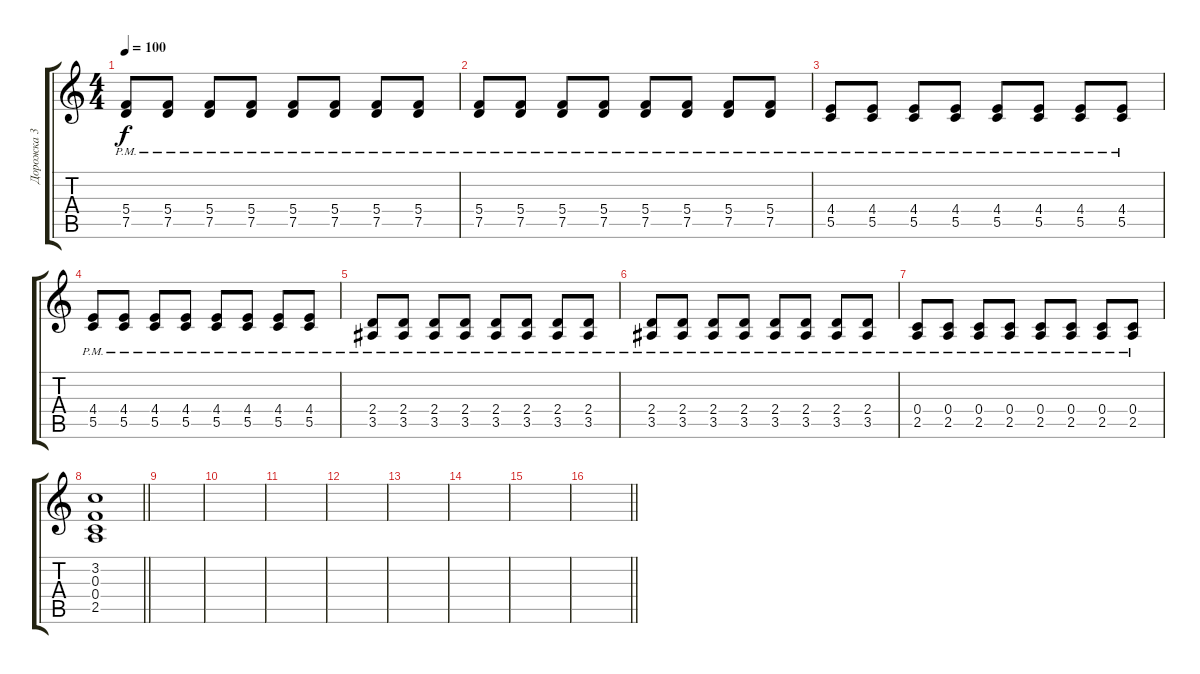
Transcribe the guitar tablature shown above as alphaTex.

\track ("Дорожка 3" "Дорожка 3") {instrument distortionguitar}
\staff {score tabs}
\tuning (D4 A3 F3 C3 G2 C2) {hide}
\ts (4 4)
\section ("" "")
\tempo 100
\clef g2
\ks c
(5.4{pm} 7.5{pm}).8{dy f} (5.4{pm} 7.5{pm}).8 (5.4{pm} 7.5{pm}).8 (5.4{pm} 7.5{pm}).8 (5.4{pm} 7.5{pm}).8 (5.4{pm} 7.5{pm}).8 (5.4{pm} 7.5{pm}).8 (5.4{pm} 7.5{pm}).8 |
(5.4{pm} 7.5{pm}).8 (5.4{pm} 7.5{pm}).8 (5.4{pm} 7.5{pm}).8 (5.4{pm} 7.5{pm}).8 (5.4{pm} 7.5{pm}).8 (5.4{pm} 7.5{pm}).8 (5.4{pm} 7.5{pm}).8 (5.4{pm} 7.5{pm}).8 |
(4.4{pm} 5.5{pm}).8 (4.4{pm} 5.5{pm}).8 (4.4{pm} 5.5{pm}).8 (4.4{pm} 5.5{pm}).8 (4.4{pm} 5.5{pm}).8 (4.4{pm} 5.5{pm}).8 (4.4{pm} 5.5{pm}).8 (4.4{pm} 5.5{pm}).8 |
(4.4{pm} 5.5{pm}).8 (4.4{pm} 5.5{pm}).8 (4.4{pm} 5.5{pm}).8 (4.4{pm} 5.5{pm}).8 (4.4{pm} 5.5{pm}).8 (4.4{pm} 5.5{pm}).8 (4.4{pm} 5.5{pm}).8 (4.4{pm} 5.5{pm}).8 |
(2.4{pm} 3.5{pm}).8 (2.4{pm} 3.5{pm}).8 (2.4{pm} 3.5{pm}).8 (2.4{pm} 3.5{pm}).8 (2.4{pm} 3.5{pm}).8 (2.4{pm} 3.5{pm}).8 (2.4{pm} 3.5{pm}).8 (2.4{pm} 3.5{pm}).8 |
(2.4{pm} 3.5{pm}).8 (2.4{pm} 3.5{pm}).8 (2.4{pm} 3.5{pm}).8 (2.4{pm} 3.5{pm}).8 (2.4{pm} 3.5{pm}).8 (2.4{pm} 3.5{pm}).8 (2.4{pm} 3.5{pm}).8 (2.4{pm} 3.5{pm}).8 |
(0.4{pm} 2.5{pm}).8 (0.4{pm} 2.5{pm}).8 (0.4{pm} 2.5{pm}).8 (0.4{pm} 2.5{pm}).8 (0.4{pm} 2.5{pm}).8 (0.4{pm} 2.5{pm}).8 (0.4{pm} 2.5{pm}).8 (0.4{pm} 2.5{pm}).8 |
\barLineRight lightlight
(3.2 0.3 0.4 2.5).1 |
\section ("" "")
|
|
|
|
|
|
|
\barLineRight lightlight
